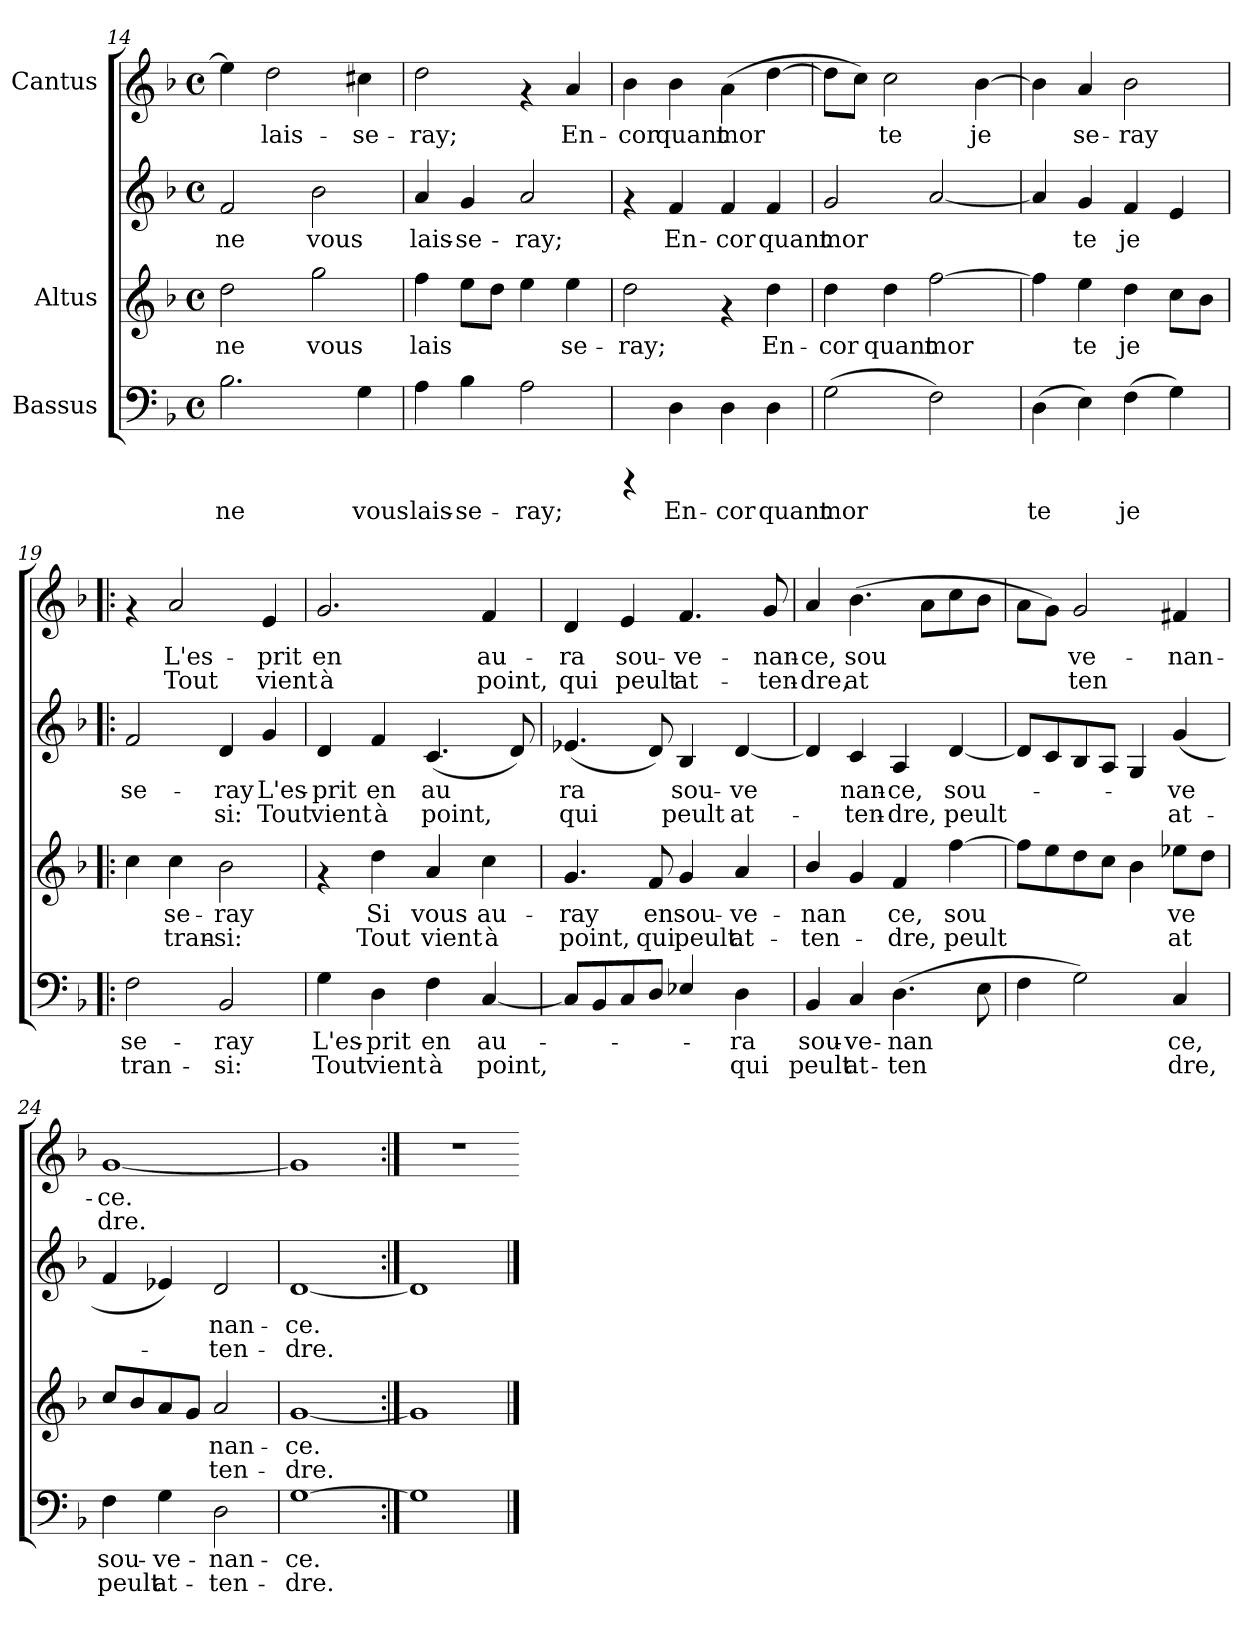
**kern	**text	**text	**kern	**text	**text	**kern	**text	**text	**kern	**text	**text
*part3	*part3	*part3	*part2	*part2	*part2	*part2	*part2	*part2	*part1	*part1	*part1
*staff4	*staff4	*staff4	*staff3	*staff3	*staff3	*staff2	*staff2	*staff2	*staff1	*staff1	*staff1
*I"Bassus	*	*	*I"Altus	*	*	*	*	*	*I"Cantus	*	*
*clefF4	*	*	*clefG2	*	*	*clefG2	*	*	*clefG2	*	*
*k[b-]	*	*	*k[b-]	*	*	*k[b-]	*	*	*k[b-]	*	*
*F:	*	*	*F:	*	*	*F:	*	*	*F:	*	*
*M4/4	*	*	*M4/4	*	*	*M4/4	*	*	*M4/4	*	*
*met(c)	*	*	*met(c)	*	*	*met(c)	*	*	*met(c)	*	*
=14	=14	=14	=14	=14	=14	=14	=14	=14	=14	=14	=14
!	!LO:LY:b:cj	!	!	!LO:LY:b:cj	!	!	!LO:LY:b:cj	!	!	!LO:LY:b:cj	!
2.B-\	ne	.	2dd\	ne	.	2f/	ne	.	4ee\]	.	.
!	!	!	!	!	!	!	!	!	!	!LO:LY:b:cj	!
.	.	.	.	.	.	.	.	.	2dd\	lais-	.
!	!	!	!	!LO:LY:b:cj	!	!	!LO:LY:b:cj	!	!	!	!
.	.	.	2gg\	vous	.	2b-\	vous	.	.	.	.
!	!LO:LY:b:cj	!	!	!	!	!	!	!	!	!LO:LY:b:cj	!
4G\	vous	.	.	.	.	.	.	.	4cc#X\	-se-	.
=15	=15	=15	=15	=15	=15	=15	=15	=15	=15	=15	=15
!	!LO:LY:b:cj	!	!	!LO:LY:b:cj	!	!	!LO:LY:b:cj	!	!	!LO:LY:b:cj	!
4A\	lais-	.	4ff\	lais-	.	4a/	lais-	.	2dd\	-ray;	.
!	!LO:LY:b:cj	!	!	!LO:LY:b:cj	!	!	!LO:LY:b:cj	!	!	!	!
4B-\	-se-	.	8ee\L	-	.	4g/	-se-	.	.	.	.
!	!	!	!	!LO:LY:b:cj	!	!	!	!	!	!	!
.	.	.	8dd\J	.	.	.	.	.	.	.	.
!	!LO:LY:b:cj	!	!	!LO:LY:b:cj	!	!	!LO:LY:b:cj	!	!	!	!
2A\	-ray;	.	4ee\	.	.	2a/	-ray;	.	4rf	.	.
!	!	!	!	!LO:LY:b:cj	!	!	!	!	!	!LO:LY:b:cj	!
.	.	.	4ee\	se-	.	.	.	.	4a/	En-	.
=16	=16	=16	=16	=16	=16	=16	=16	=16	=16	=16	=16
!	!	!	!	!LO:LY:b:cj	!	!	!	!	!	!LO:LY:b:cj	!
4rCCC	.	.	2dd\	ray;	.	4rf	.	.	4b-\	-cor	.
!	!LO:LY:b:cj	!	!	!	!	!	!LO:LY:b:cj	!	!	!LO:LY:b:cj	!
4D\	En-	.	.	.	.	4f/	-En-	.	4b-\	quant	.
!	!LO:LY:b:cj	!	!	!	!	!	!LO:LY:b:cj	!	!	!LO:LY:b:cj	!
4D\	-cor	.	4rf	.	.	4f/	-cor	.	(>4a\	mor-	.
!	!LO:LY:b:cj	!	!	!LO:LY:b:cj	!	!	!LO:LY:b:cj	!	!	!LO:LY:b:cj	!
4D\	quant	.	4dd\	En-	.	4f/	quant	.	[>4dd\	--	.
=17	=17	=17	=17	=17	=17	=17	=17	=17	=17	=17	=17
!	!LO:LY:b:cj	!	!	!LO:LY:b:cj	!	!	!LO:LY:b:cj	!	!	!LO:LY:b:cj	!
(>2G\	mor-	.	4dd\	-cor	.	2g/	-mor-	.	8dd\L]	-	.
!	!	!	!	!	!	!	!	!	!	!LO:LY:b:cj	!
.	.	.	.	.	.	.	.	.	8cc\J)	.	.
!	!	!	!	!LO:LY:b:cj	!	!	!	!	!	!LO:LY:b:cj	!
.	.	.	4dd\	quant	.	.	.	.	2cc\	te	.
!	!LO:LY:b:cj	!	!	!LO:LY:b:cj	!	!	!LO:LY:b:cj	!	!	!	!
2F\)	--	.	[>2ff\	mor	.	[<2a/	--	.	.	.	.
!	!	!	!	!	!	!	!	!	!	!LO:LY:b:cj	!
.	.	.	.	.	.	.	.	.	[>4b-\	je	.
!!LO:LB:g=z
=18	=18	=18	=18	=18	=18	=18	=18	=18	=18	=18	=18
!	!LO:LY:b:cj	!	!	!LO:LY:b:cj	!	!	!LO:LY:b:cj	!	!	!LO:LY:b:cj	!
(>4D\	-te	.	4ff\]	-	.	4a/]	.	.	4b-\]	.	.
!	!LO:LY:b:cj	!	!	!LO:LY:b:cj	!	!	!LO:LY:b:cj	!	!	!LO:LY:b:cj	!
4E\)	.	.	4ee\	te	.	4g/	te	.	4a/	se-	.
!	!LO:LY:b:cj	!	!	!LO:LY:b:cj	!	!	!LO:LY:b:cj	!	!	!LO:LY:b:cj	!
(>4F\	je-	.	4dd\	je-	.	4f/	je	.	2b-\	-ray	.
!	!LO:LY:b:cj	!	!	!LO:LY:b:cj	!	!	!LO:LY:b:cj	!	!	!	!
4G\)	--	.	8cc\L	--	.	4e/	-	.	.	.	.
!	!	!	!	!LO:LY:b:cj	!	!	!	!	!	!	!
.	.	.	8b-\J	--	.	.	.	.	.	.	.
=19!|:	=19!|:	=19!|:	=19!|:	=19!|:	=19!|:	=19!|:	=19!|:	=19!|:	=19!|:	=19!|:	=19!|:
!	!LO:LY:b:cj	!LO:LY:b:cj	!	!LO:LY:b:cj	!LO:LY:b:cj	!	!LO:LY:b:cj	!LO:LY:b:cj	!	!	!
2F\	-se-	-tran-	4cc\	.	.	2f/	-se-	--	4rf	.	.
!	!	!	!	!LO:LY:b:cj	!LO:LY:b:cj	!	!	!	!	!LO:LY:b:cj	!LO:LY:b:cj
.	.	.	4cc\	se-	-tran-	.	.	.	2a/	L'es-	-Tout
!	!LO:LY:b:cj	!LO:LY:b:cj	!	!LO:LY:b:cj	!LO:LY:b:cj	!	!LO:LY:b:cj	!LO:LY:b:cj	!	!	!
2BB-/	-ray	si:	2b-\	-ray	si:	4d/	-ray	si:	.	.	.
!	!	!	!	!	!	!	!LO:LY:b:cj	!LO:LY:b:cj	!	!LO:LY:b:cj	!LO:LY:b:cj
.	.	.	.	.	.	4g/	L'es-	-Tout	4e/	prit	vient
=20	=20	=20	=20	=20	=20	=20	=20	=20	=20	=20	=20
!	!LO:LY:b:cj	!LO:LY:b:cj	!	!	!	!	!LO:LY:b:cj	!LO:LY:b:cj	!	!LO:LY:b:cj	!LO:LY:b:cj
4G\	L'es-	-Tout	4rf	.	.	4d/	prit	vient	2.g/	en	à
!	!LO:LY:b:cj	!LO:LY:b:cj	!	!LO:LY:b:cj	!LO:LY:b:cj	!	!LO:LY:b:cj	!LO:LY:b:cj	!	!	!
4D\	prit	vient	4dd\	Si	Tout	4f/	en	à	.	.	.
!	!LO:LY:b:cj	!LO:LY:b:cj	!	!LO:LY:b:cj	!LO:LY:b:cj	!	!LO:LY:b:cj	!LO:LY:b:cj	!	!	!
4F\	en	à	4a/	vous	vient	(<4.c/	au-	-point,	.	.	.
!	!LO:LY:b:cj	!LO:LY:b:cj	!	!LO:LY:b:cj	!LO:LY:b:cj	!	!	!	!	!LO:LY:b:cj	!LO:LY:b:cj
[<4C/	au-	-point,	4cc\	au-	-à	.	.	.	4f/	au-	-point,
!	!	!	!	!	!	!	!LO:LY:b:cj	!LO:LY:b:cj	!	!	!
.	.	.	.	.	.	8d/)	-	-	.	.	.
=21	=21	=21	=21	=21	=21	=21	=21	=21	=21	=21	=21
!	!LO:LY:b:cj	!LO:LY:b:cj	!	!LO:LY:b:cj	!LO:LY:b:cj	!	!LO:LY:b:cj	!LO:LY:b:cj	!	!LO:LY:b:cj	!LO:LY:b:cj
8C/L]	.	.	4.g/	-ray	point,	(<4.e-X/	ra	qui	4d/	ra	qui
!	!LO:LY:b:cj	!LO:LY:b:cj	!	!	!	!	!	!	!	!	!
8BB-/	.	.	.	.	.	.	.	.	.	.	.
!	!LO:LY:b:cj	!LO:LY:b:cj	!	!	!	!	!	!	!	!LO:LY:b:cj	!LO:LY:b:cj
8C/	.	.	.	.	.	.	.	.	4e/	sou-	-peult
!	!LO:LY:b:cj	!LO:LY:b:cj	!	!LO:LY:b:cj	!LO:LY:b:cj	!	!LO:LY:b:cj	!LO:LY:b:cj	!	!	!
8D/J	.	.	8f/	en	qui	8d/)	.	.	.	.	.
!	!LO:LY:b:cj	!LO:LY:b:cj	!	!LO:LY:b:cj	!LO:LY:b:cj	!	!LO:LY:b:cj	!LO:LY:b:cj	!	!LO:LY:b:cj	!LO:LY:b:cj
4E-X/	.	.	4g/	sou-	-peult	4B-/	sou-	-peult	4.f/	ve-	-at-
!	!LO:LY:b:cj	!LO:LY:b:cj	!	!LO:LY:b:cj	!LO:LY:b:cj	!	!LO:LY:b:cj	!LO:LY:b:cj	!	!	!
4D\	ra	qui	4a/	ve-	-at-	[<4d/	ve-	-at-	.	.	.
!	!	!	!	!	!	!	!	!	!	!LO:LY:b:cj	!LO:LY:b:cj
.	.	.	.	.	.	.	.	.	8g/	-nan-	-ten-
!!LO:LB:g=z
=22	=22	=22	=22	=22	=22	=22	=22	=22	=22	=22	=22
!	!LO:LY:b:cj	!LO:LY:b:cj	!	!LO:LY:b:cj	!LO:LY:b:cj	!	!LO:LY:b:cj	!LO:LY:b:cj	!	!LO:LY:b:cj	!LO:LY:b:cj
4BB-/	sou-	-peult	4b-/	nan-	-ten-	4d/]	-	.	4a/	-ce,	dre,
!	!LO:LY:b:cj	!LO:LY:b:cj	!	!LO:LY:b:cj	!LO:LY:b:cj	!	!LO:LY:b:cj	!LO:LY:b:cj	!	!LO:LY:b:cj	!LO:LY:b:cj
4C/	ve-	-at-	4g/	-	.	4c/	nan-	-ten-	(>4.b-\	sou-	-at-
!	!LO:LY:b:cj	!LO:LY:b:cj	!	!LO:LY:b:cj	!LO:LY:b:cj	!	!LO:LY:b:cj	!LO:LY:b:cj	!	!	!
(>4.D\	-nan-	-ten-	4f/	ce,	dre,	4A/	-ce,	dre,	.	.	.
!	!	!	!	!	!	!	!	!	!	!LO:LY:b:cj	!LO:LY:b:cj
.	.	.	.	.	.	.	.	.	8a\L	--	--
!	!	!	!	!LO:LY:b:cj	!LO:LY:b:cj	!	!LO:LY:b:cj	!LO:LY:b:cj	!	!LO:LY:b:cj	!LO:LY:b:cj
.	.	.	[>4ff\	sou-	-peult	[<4d/	sou-	-peult	8cc\	--	--
!	!LO:LY:b:cj	!LO:LY:b:cj	!	!	!	!	!	!	!	!LO:LY:b:cj	!LO:LY:b:cj
8E\	--	--	.	.	.	.	.	.	8b-\J	--	--
=23	=23	=23	=23	=23	=23	=23	=23	=23	=23	=23	=23
!	!LO:LY:b:cj	!LO:LY:b:cj	!	!LO:LY:b:cj	!LO:LY:b:cj	!	!LO:LY:b:cj	!LO:LY:b:cj	!	!LO:LY:b:cj	!LO:LY:b:cj
4F\	-	.	8ff\L]	-	.	8d/L]	.	.	8a\L	-	.
!	!	!	!	!LO:LY:b:cj	!LO:LY:b:cj	!	!LO:LY:b:cj	!LO:LY:b:cj	!	!LO:LY:b:cj	!LO:LY:b:cj
.	.	.	8ee\	.	.	8c/	.	.	8g\J)	.	.
!	!LO:LY:b:cj	!LO:LY:b:cj	!	!LO:LY:b:cj	!LO:LY:b:cj	!	!LO:LY:b:cj	!LO:LY:b:cj	!	!LO:LY:b:cj	!LO:LY:b:cj
2G\)	.	.	8dd\	.	.	8B-/	.	.	2g/	ve-	-ten
!	!	!	!	!LO:LY:b:cj	!LO:LY:b:cj	!	!LO:LY:b:cj	!LO:LY:b:cj	!	!	!
.	.	.	8cc\J	.	.	8A/J	.	.	.	.	.
!	!	!	!	!LO:LY:b:cj	!LO:LY:b:cj	!	!LO:LY:b:cj	!LO:LY:b:cj	!	!	!
.	.	.	4b-\	.	.	4G/	.	.	.	.	.
!	!LO:LY:b:cj	!LO:LY:b:cj	!	!LO:LY:b:cj	!LO:LY:b:cj	!	!LO:LY:b:cj	!LO:LY:b:cj	!	!LO:LY:b:cj	!LO:LY:b:cj
4C/	ce,	dre,	8ee-X\L	ve-	-at-	(<4g/	ve-	-at-	4f#X/	nan-	--
!	!	!	!	!LO:LY:b:cj	!LO:LY:b:cj	!	!	!	!	!	!
.	.	.	8dd\J	--	--	.	.	.	.	.	.
=24	=24	=24	=24	=24	=24	=24	=24	=24	=24	=24	=24
!	!LO:LY:b:cj	!LO:LY:b:cj	!	!LO:LY:b:cj	!LO:LY:b:cj	!	!LO:LY:b:cj	!LO:LY:b:cj	!	!LO:LY:b:cj	!LO:LY:b:cj
4F\	sou-	-peult	8cc/L	-	.	4f/	-	.	[<1g	-ce.	dre.
!	!	!	!	!LO:LY:b:cj	!LO:LY:b:cj	!	!	!	!	!	!
.	.	.	8b-/	.	.	.	.	.	.	.	.
!	!LO:LY:b:cj	!LO:LY:b:cj	!	!LO:LY:b:cj	!LO:LY:b:cj	!	!LO:LY:b:cj	!LO:LY:b:cj	!	!	!
4G\	ve-	-at-	8a/	.	.	4e-X/)	.	.	.	.	.
!	!	!	!	!LO:LY:b:cj	!LO:LY:b:cj	!	!	!	!	!	!
.	.	.	8g/J	.	.	.	.	.	.	.	.
!	!LO:LY:b:cj	!LO:LY:b:cj	!	!LO:LY:b:cj	!LO:LY:b:cj	!	!LO:LY:b:cj	!LO:LY:b:cj	!	!	!
2D\	-nan-	-ten-	2a/	nan-	-ten-	2d/	nan-	-ten-	.	.	.
=25	=25	=25	=25	=25	=25	=25	=25	=25	=25	=25	=25
!	!LO:LY:b:cj	!LO:LY:b:cj	!	!LO:LY:b:cj	!LO:LY:b:cj	!	!LO:LY:b:cj	!LO:LY:b:cj	!	!	!
[>1G	-ce.	dre.	[<1g	ce.	dre.	[<1d	-ce.	dre.	1g]	.	.
=26:|!	=26:|!	=26:|!	=26:|!	=26:|!	=26:|!	=26:|!	=26:|!	=26:|!	=26:|!	=26:|!	=26:|!
1G]	.	.	1g]	.	.	1d]	.	.	1r	.	.
==	=	=	==	=	=	==	=	=	=	=	=
*-	*-	*-	*-	*-	*-	*-	*-	*-	*-	*-	*-
